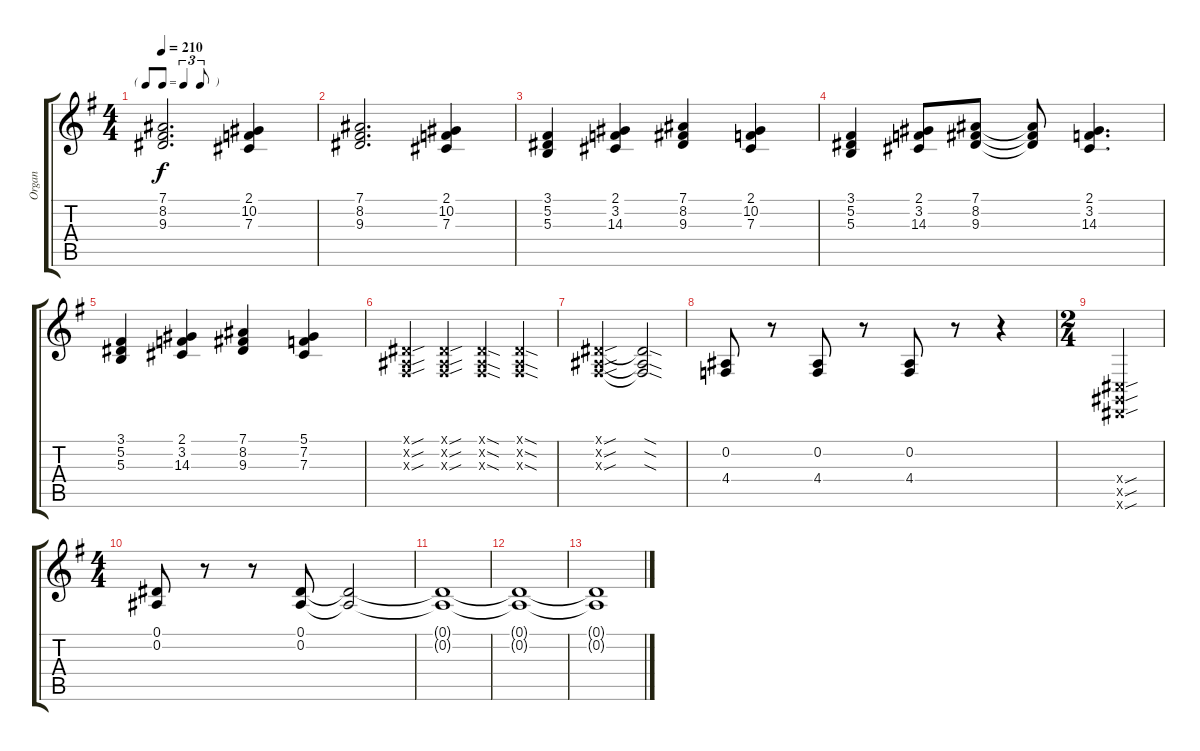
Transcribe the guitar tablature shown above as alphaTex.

\track ("Organ" "Organ") {instrument rockorgan}
\staff {score tabs}
\tuning (Eb4 Bb3 Gb3 Db3 Ab2 Eb2) {hide}
\ts (4 4)
\tf triplet8th
\tempo 210
\clef g2
\ks g
(7.1 8.2 9.3).2{d dy f} (2.1 10.2 7.3).4 |
(7.1 8.2 9.3).2{d} (2.1 10.2 7.3).4 |
(3.1 5.2 5.3).4 (2.1 3.2 14.3).4 (7.1 8.2 9.3).4 (2.1 10.2 7.3).4 |
(3.1 5.2 5.3).4 (2.1 3.2 14.3).8 (7.1 8.2 9.3).8 (7.1{t} 8.2{t} 9.3{t}).8 (2.1 3.2 14.3).4{d} |
(3.1 5.2 5.3).4 (2.1 3.2 14.3).4 (7.1 8.2 9.3).4 (5.1 7.2 7.3).4 |
(0.1{sou x} 0.2{sou x} 0.3{sou x}).4 (0.1{sou x} 0.2{sou x} 0.3{sou x}).4 (0.1{sod x} 0.2{sod x} 0.3{sod x}).4 (0.1{sod x} 0.2{sod x} 0.3{sod x}).4 |
(0.1{sou x} 0.2{sou x} 0.3{sou x}).2 (0.1{sod t} 0.2{sod t} 0.3{sod t}).2 |
(0.2 4.4).8 r.8 (0.2 4.4).8 r.8 (0.2 4.4).8 r.8 r.4 |
\ts (2 4)
(0.4{sou x} 0.5{sou x} 0.6{sou x}).2 |
\ts (4 4)
(0.1 0.2).8 r.8 r.8 (0.1 0.2).8 (0.1{t} 0.2{t}).2 |
(0.1{t} 0.2{t}).1 |
(0.1{t} 0.2{t}).1 |
(0.1{t} 0.2{t}).1
